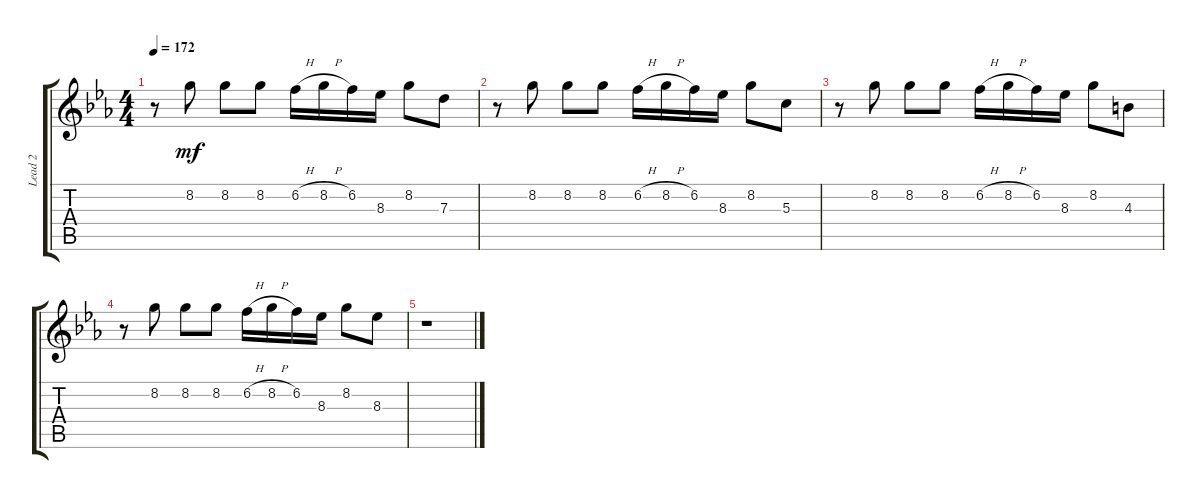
\track ("Lead 2" "Lead 2") {instrument acousticguitarsteel}
\staff {score tabs}
\tuning (E4 B3 G3 D3 A2 E2) {hide}
\ts (4 4)
\tempo 172
\clef g2
\ks eb
r.8{dy mf} 8.2.8 8.2.8 8.2.8 6.2{h}.16 8.2{h}.16 6.2.16 8.3.16 8.2.8 7.3.8 |
r.8 8.2.8 8.2.8 8.2.8 6.2{h}.16 8.2{h}.16 6.2.16 8.3.16 8.2.8 5.3.8 |
r.8 8.2.8 8.2.8 8.2.8 6.2{h}.16 8.2{h}.16 6.2.16 8.3.16 8.2.8 4.3.8 |
r.8 8.2.8 8.2.8 8.2.8 6.2{h}.16 8.2{h}.16 6.2.16 8.3.16 8.2.8 8.3.8 |
r.1
